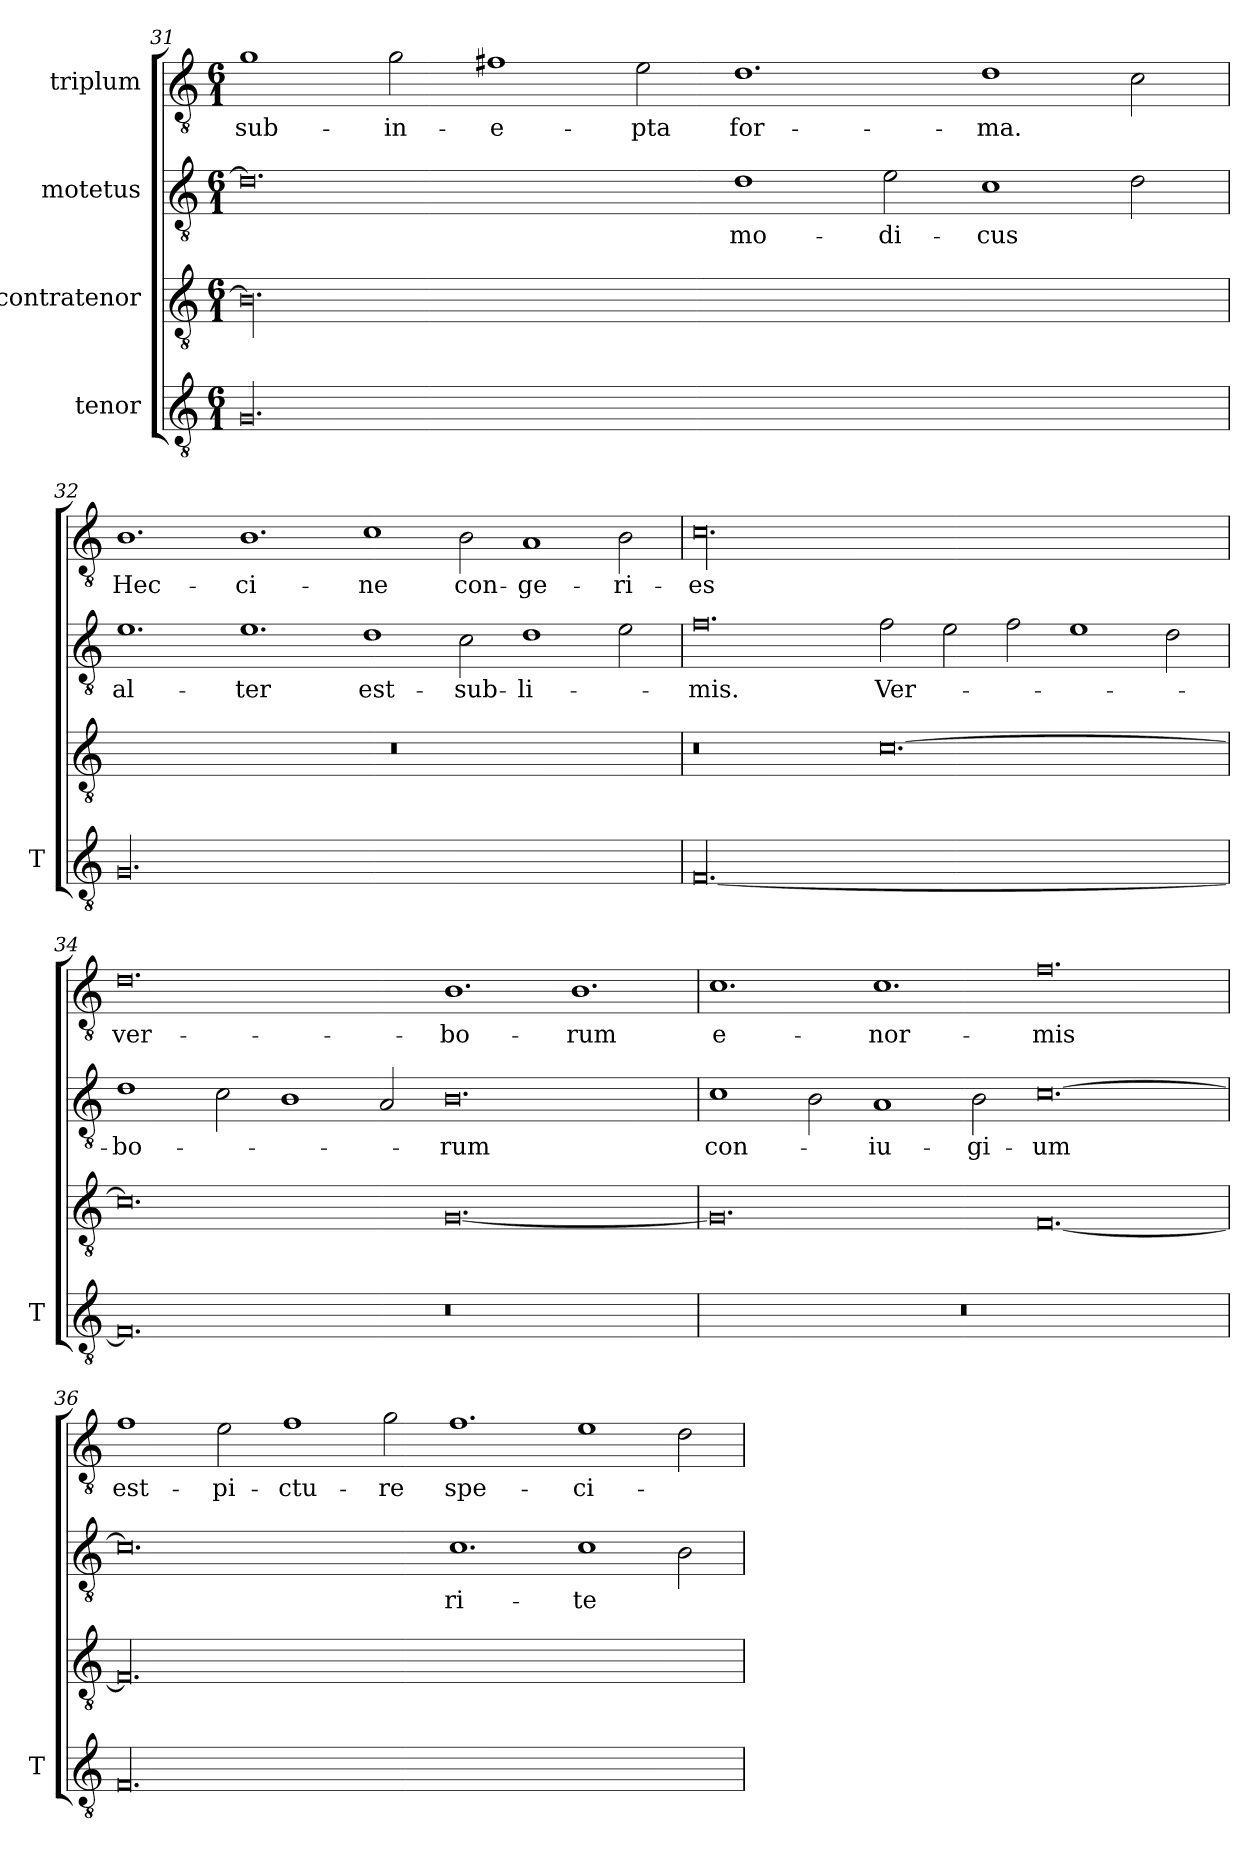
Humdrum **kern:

**kern	**kern	**kern	**text	**kern	**text
*part4	*part3	*part2	*part2	*part1	*part1
*staff4	*staff3	*staff2	*staff2	*staff1	*staff1
*I"tenor	*I"contratenor	*I"motetus	*	*I"triplum	*
*I'T	*	*	*	*	*
!!LO:PB:g=z
*clefGv2	*clefGv2	*clefGv2	*	*clefGv2	*
*k[]	*k[]	*k[]	*	*k[]	*
*C:	*C:	*C:	*	*C:	*
*M6/1	*M6/1	*M6/1	*	*M6/1	*
=31	=31	=31	=31	=31	=31
00.G/	00.B\]	0.d\]	.	1g\	sub-
.	.	.	.	2g\	in-
.	.	.	.	1f#X\	-e-
.	.	.	.	2e\	-pta
.	.	1d\	mo-	1.d\	for-
.	.	2e\	-di-	.	.
.	.	1c\	-cus	1d\	-ma.
.	.	2d\	.	2c\	.
=32	=32	=32	=32	=32	=32
00.G/	00.r	1.e\	al-	1.B\	Hec-
.	.	1.e\	-ter	1.B\	-ci-
.	.	1d\	est-	1c\	-ne
.	.	2c\	sub-	2B\	con-
.	.	1d\	-li-	1A/	-ge-
.	.	2e\	.	2B\	-ri-
=33	=33	=33	=33	=33	=33
[00.F/	0.r	0.f\	-mis.	00.c\	-es
.	[0.c\	2f\	Ver-	.	.
.	.	2e\	.	.	.
.	.	2f\	.	.	.
.	.	1e\	.	.	.
.	.	2d\	.	.	.
!!LO:LB:g=z
=34	=34	=34	=34	=34	=34
0.F/]	0.c\]	1d\	-bo-	0.d\	ver-
.	.	2c\	.	.	.
.	.	1B\	.	.	.
.	.	2A/	.	.	.
0.r	[0.G/	0.B\	-rum	1.B\	-bo-
.	.	.	.	1.B\	-rum
=35	=35	=35	=35	=35	=35
00.r	0.G/]	1c\	con-	1.c\	e-
.	.	2B\	.	.	.
.	.	1A/	-iu-	1.c\	-nor-
.	.	2B\	-gi-	.	.
.	[0.F/	[0.c\	-um	0.f\	-mis
=36	=36	=36	=36	=36	=36
00.F/	00.F/]	0.c\]	.	1f\	est-
.	.	.	.	2e\	pi-
.	.	.	.	1f\	-ctu-
.	.	.	.	2g\	-re
.	.	1.c\	ri-	1.f\	spe-
.	.	1c\	-te	1e\	-ci-
.	.	2B\	.	2d\	.
=	=	=	=	=	=
*-	*-	*-	*-	*-	*-
